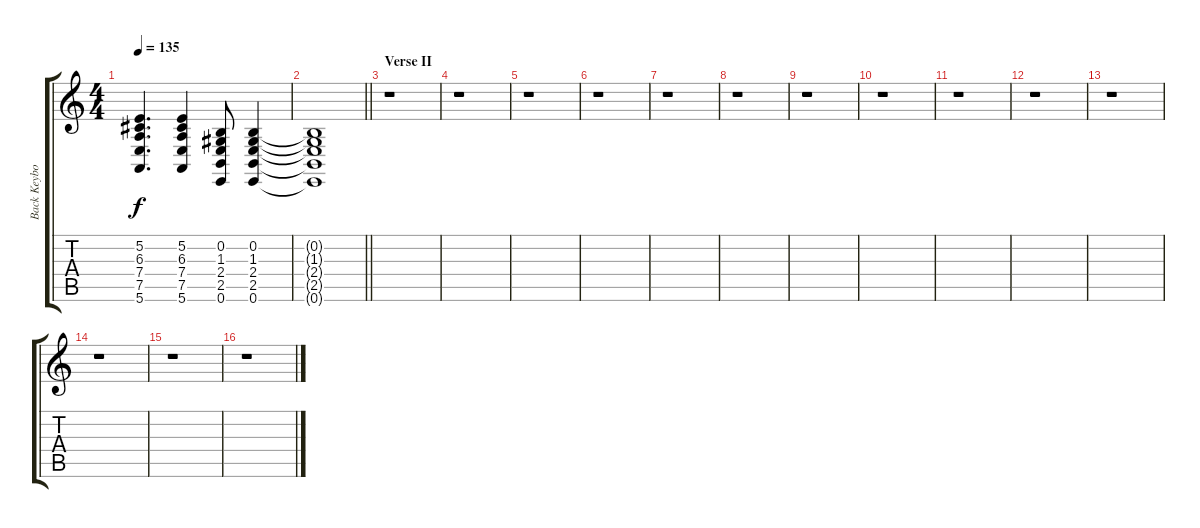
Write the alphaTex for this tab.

\track ("Back Keyboard" "Back Keybo") {instrument pad2warm}
\staff {score tabs}
\tuning (E4 B3 G3 D3 A2 E2) {hide}
\ts (4 4)
\tempo 135
\clef g2
\ks c
(5.2 6.3 7.4 7.5 5.6).4{d dy f} (5.2 6.3 7.4 7.5 5.6).4 (0.2 1.3 2.4 2.5 0.6).8 (0.2 1.3 2.4 2.5 0.6).4 |
\barLineRight lightlight
(0.2{t} 1.3{t} 2.4{t} 2.5{t} 0.6{t}).1 |
\section ("" "Verse II")
r.1 |
r.1 |
r.1 |
r.1 |
r.1 |
r.1 |
r.1 |
r.1 |
r.1 |
r.1 |
r.1 |
r.1 |
r.1 |
r.1
